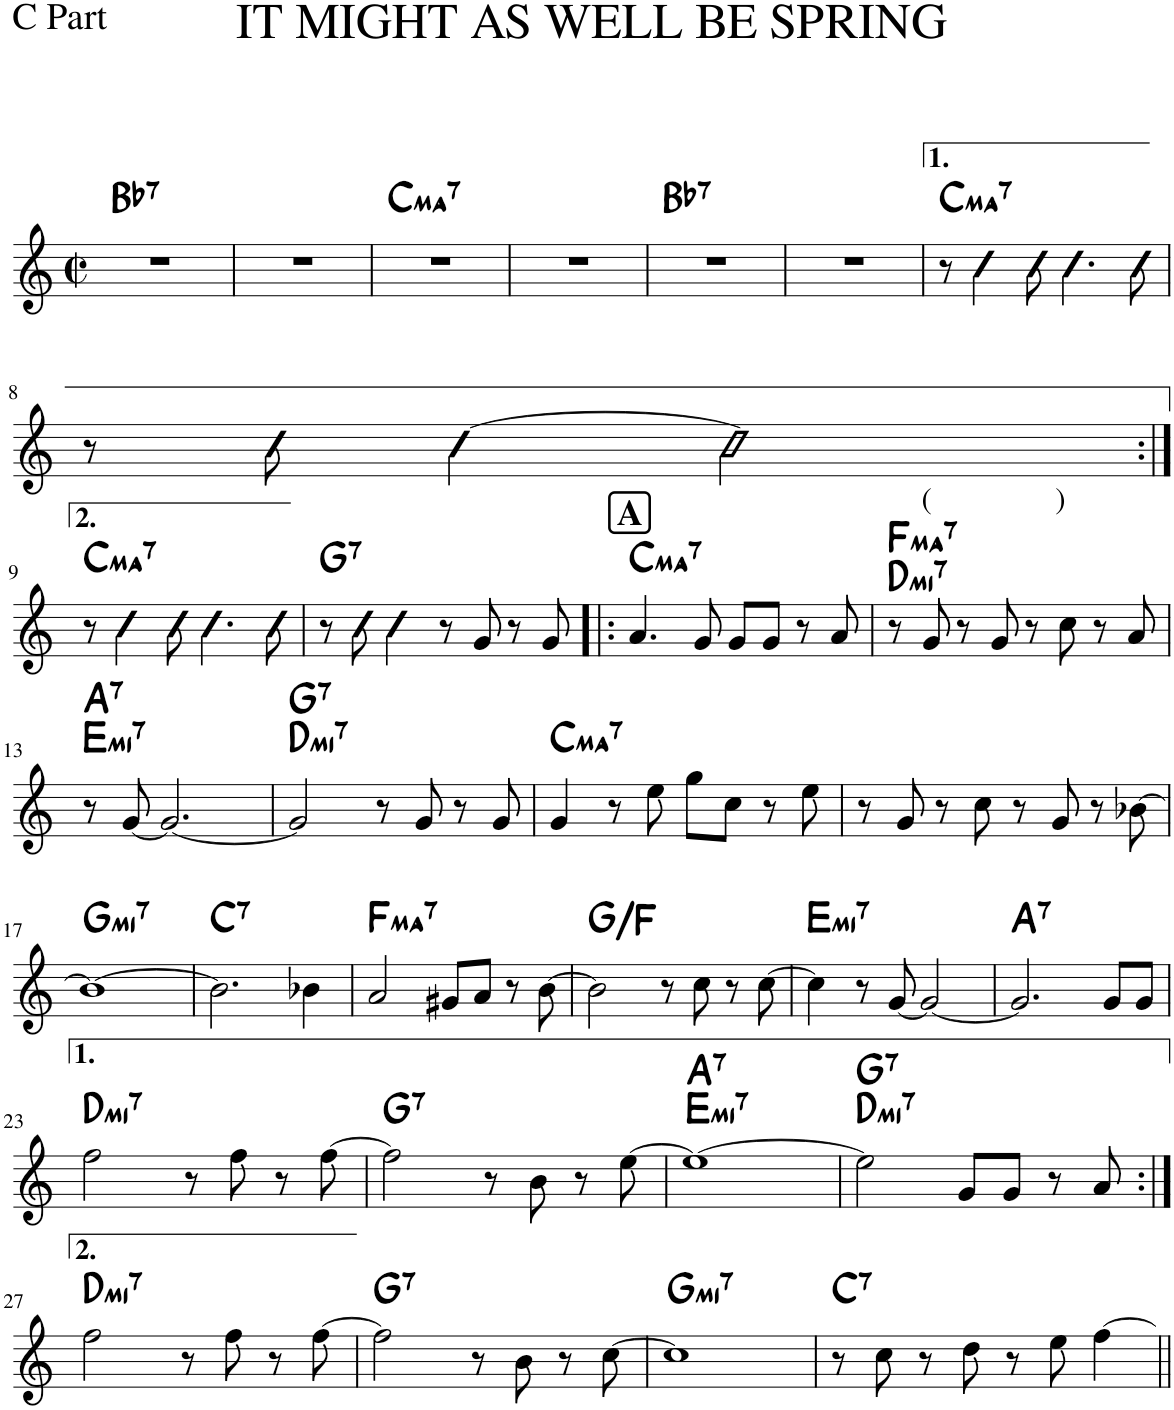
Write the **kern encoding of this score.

**kern	**harte
*part1	*part1
*staff1	*
*I"Trombone	*
*clefG2	*
*k[]	*
*M4/4	*
*met(c|)	*
=1	=1
!	!LO:H:kt=7
1r	Bb:7
=2	=2
1r	.
=3	=3
!	!LO:H:kt=Maj7
1r	C:maj7
=4	=4
1r	.
=5	=5
!	!LO:H:kt=7
1r	Bb:7
=6	=6
1r	.
=7	=7
!	!LO:H:kt=Maj7
8r	C:maj7
4cc\	.
8cc\	.
4.cc\	.
8cc\	.
!!LO:LB:g=z
=8	=8
8r	.
8cc\	.
[4cc\	.
2cc\]	.
!!LO:LB:g=z
=9:|!	=9:|!
!	!LO:H:kt=Maj7
8r	C:maj7
4cc\	.
8cc\	.
4.cc\	.
8cc\	.
=10	=10
!	!LO:H:kt=7
8r	G:7
8cc\	.
4cc\	.
8r	.
8g/	.
8r	.
8g/	.
=11!|:	=11!|:
!LO:TX:a:B:t=A	!LO:H:kt=Maj7
4.a/	C:maj7
8g/	.
8g/L	.
8g/J	.
8r	.
8a/	.
=12	=12
!	!LO:H:n=1:kt=m7
!	!LO:H:n=2:kt=Maj7
8r	D:min7 F:maj7
!LO:TX:a:t=(                )	!
8g/	.
8r	.
8g/	.
8r	.
8cc\	.
8r	.
8a/	.
!!LO:LB:g=z
=13	=13
!	!LO:H:n=1:kt=m7
!	!LO:H:n=2:kt=7
8r	E:min7 A:7
[8g/	.
2.g/_	.
=14	=14
!	!LO:H:n=1:kt=m7
!	!LO:H:n=2:kt=7
2g/]	D:min7 G:7
8r	.
8g/	.
8r	.
8g/	.
=15	=15
!	!LO:H:kt=Maj7
4g/	C:maj7
8r	.
8ee\	.
8gg\L	.
8cc\J	.
8r	.
8ee\	.
=16	=16
8r	.
8g/	.
8r	.
8cc\	.
8r	.
8g/	.
8r	.
[8b-X\	.
!!LO:LB:g=z
=17	=17
!	!LO:H:kt=m7
1b-_	G:min7
=18	=18
!	!LO:H:kt=7
2.b-\]	C:7
4b-X\	.
=19	=19
!	!LO:H:kt=Maj7
2a/	F:maj7
8g#X/L	.
8a/J	.
8r	.
[8b\	.
=20	=20
2b\]	G:maj/b7
8r	.
8cc\	.
8r	.
[8cc\	.
=21	=21
!	!LO:H:kt=m7
4cc\]	E:min7
8r	.
[8g/	.
2g/_	.
=22	=22
!	!LO:H:kt=7
2.g/]	A:7
8g/L	.
8g/J	.
!!LO:LB:g=z
=23	=23
!	!LO:H:kt=m7
2ff\	D:min7
8r	.
8ff\	.
8r	.
[8ff\	.
=24	=24
!	!LO:H:kt=7
2ff\]	G:7
8r	.
8b\	.
8r	.
[8ee\	.
=25	=25
*^	*
!	!	!LO:H:n=1:kt=m7
!	!	!LO:H:n=2:kt=7
1ee_	2ryy	E:min7 A:7
.	2ryy	.
*v	*v	*
=26	=26
2ee\]	.
8g/L	.
8g/J	.
8r	.
8a/	.
!!LO:LB:g=z
=27:|!	=27:|!
2ff\	.
8r	.
8ff\	.
8r	.
[8ff\	.
=28	=28
2ff\]	.
8r	.
8b\	.
8r	.
[8cc\	.
=29	=29
1cc]	.
=30	=30
8r	.
8cc\	.
8r	.
8dd\	.
8r	.
8ee\	.
[4ff\	.
=||	=||
*-	*-
